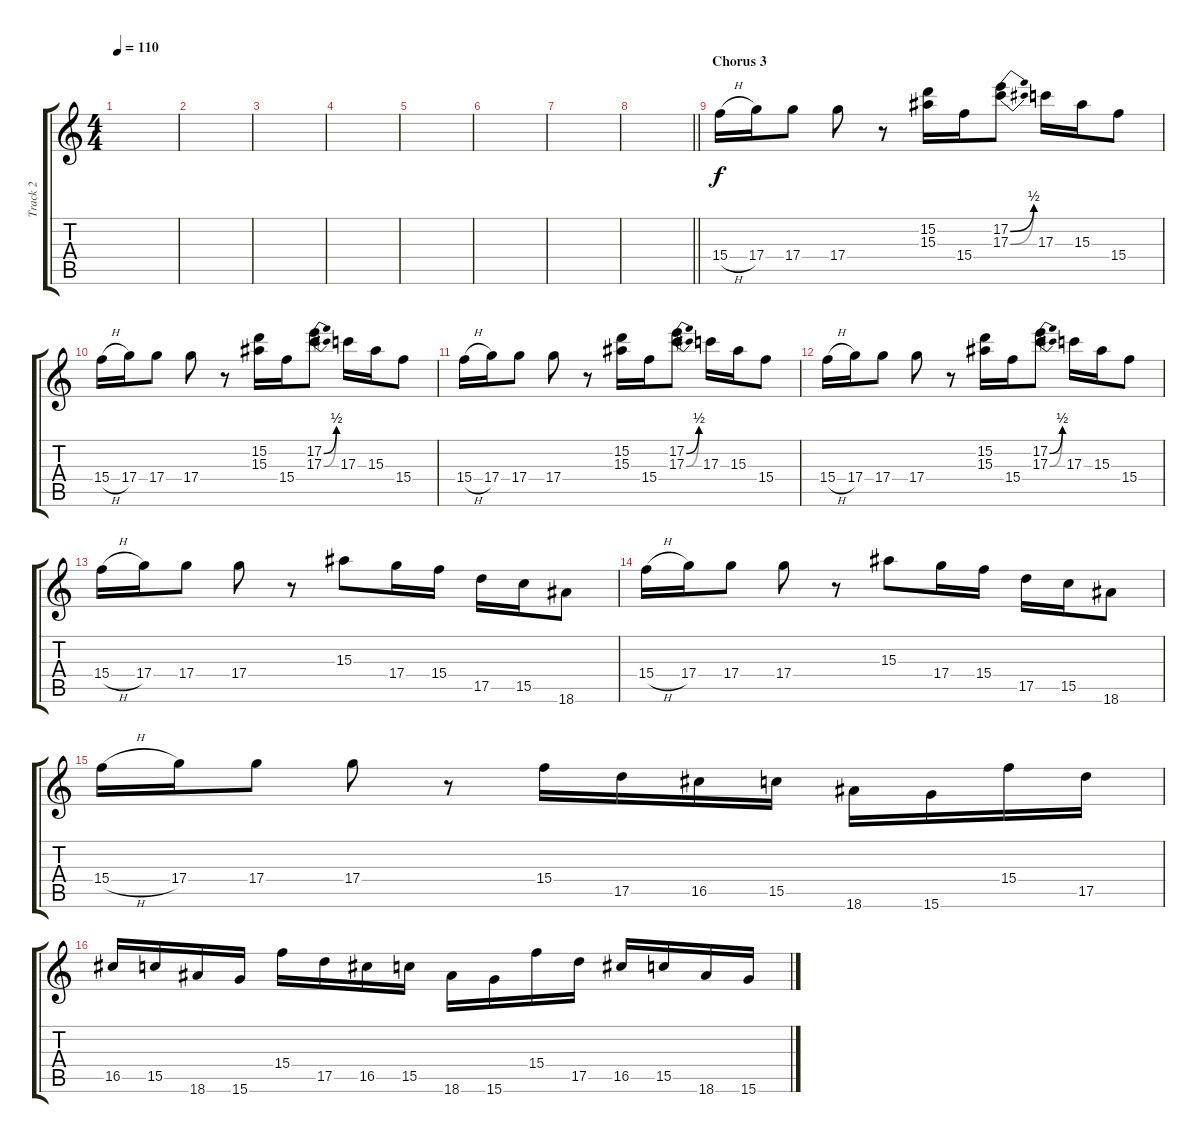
\track ("Track 2" "Track 2") {instrument overdrivenguitar}
\staff {score tabs}
\tuning (E4 B3 G3 D3 A2 E2) {hide}
\ts (4 4)
\tempo 110
\clef g2
\ks c
|
|
|
|
|
|
|
\barLineRight lightlight
|
\section ("" "Chorus 3")
15.4{h}.16 17.4.16 17.4.8 17.4.8 r.8 (15.2 15.3).16 15.4.16 (17.2{be (bend 0 0 60 2)} 17.3{be (bend 0 0 60 2)}).8 17.3.16 15.3.16 15.4.8 |
15.4{h}.16 17.4.16 17.4.8 17.4.8 r.8 (15.2 15.3).16 15.4.16 (17.2{be (bend 0 0 60 2)} 17.3{be (bend 0 0 60 2)}).8 17.3.16 15.3.16 15.4.8 |
15.4{h}.16 17.4.16 17.4.8 17.4.8 r.8 (15.2 15.3).16 15.4.16 (17.2{be (bend 0 0 60 2)} 17.3{be (bend 0 0 60 2)}).8 17.3.16 15.3.16 15.4.8 |
15.4{h}.16 17.4.16 17.4.8 17.4.8 r.8 (15.2 15.3).16 15.4.16 (17.2{be (bend 0 0 60 2)} 17.3{be (bend 0 0 60 2)}).8 17.3.16 15.3.16 15.4.8 |
15.4{h}.16 17.4.16 17.4.8 17.4.8 r.8 15.3.8 17.4.16 15.4.16 17.5.16 15.5.16 18.6.8 |
15.4{h}.16 17.4.16 17.4.8 17.4.8 r.8 15.3.8 17.4.16 15.4.16 17.5.16 15.5.16 18.6.8 |
15.4{h}.16 17.4.16 17.4.8 17.4.8 r.8 15.4.16 17.5.16 16.5.16 15.5.16 18.6.16 15.6.16 15.4.16 17.5.16 |
16.5.16 15.5.16 18.6.16 15.6.16 15.4.16 17.5.16 16.5.16 15.5.16 18.6.16 15.6.16 15.4.16 17.5.16 16.5.16 15.5.16 18.6.16 15.6.16
